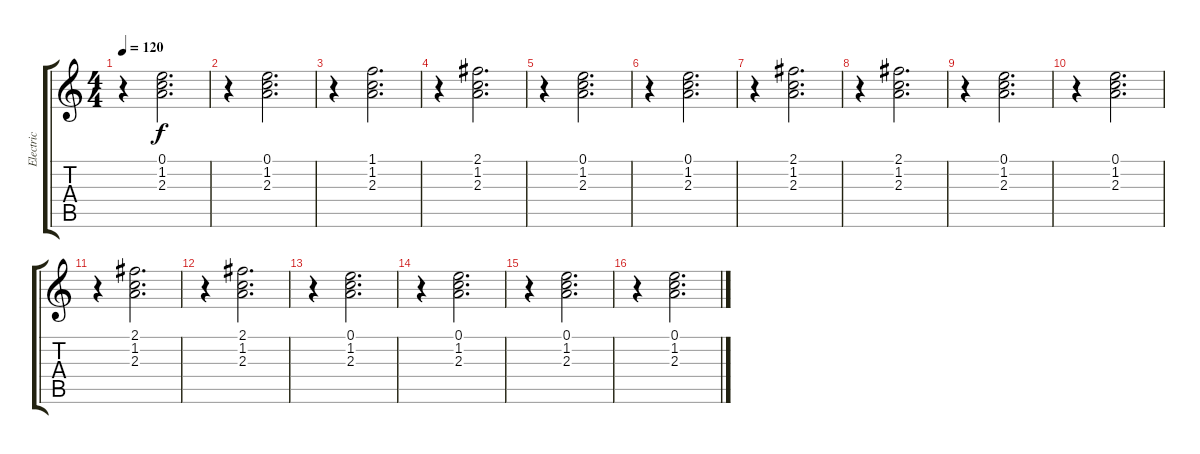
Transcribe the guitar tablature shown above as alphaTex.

\track ("Electric" "Electric") {instrument overdrivenguitar}
\staff {score tabs}
\tuning (E4 B3 G3 D3 A2 E2) {hide}
\ts (4 4)
\tempo 120
\clef g2
\ks c
r.4{dy f} (0.1 1.2 2.3).2{d} |
r.4 (0.1 1.2 2.3).2{d} |
r.4 (1.1 1.2 2.3).2{d} |
r.4 (2.1 1.2 2.3).2{d} |
r.4 (0.1 1.2 2.3).2{d} |
r.4 (0.1 1.2 2.3).2{d} |
r.4 (2.1 1.2 2.3).2{d} |
r.4 (2.1 1.2 2.3).2{d} |
r.4 (0.1 1.2 2.3).2{d} |
r.4 (0.1 1.2 2.3).2{d} |
r.4 (2.1 1.2 2.3).2{d} |
r.4 (2.1 1.2 2.3).2{d} |
r.4 (0.1 1.2 2.3).2{d} |
r.4 (0.1 1.2 2.3).2{d} |
r.4 (0.1 1.2 2.3).2{d} |
r.4 (0.1 1.2 2.3).2{d}
